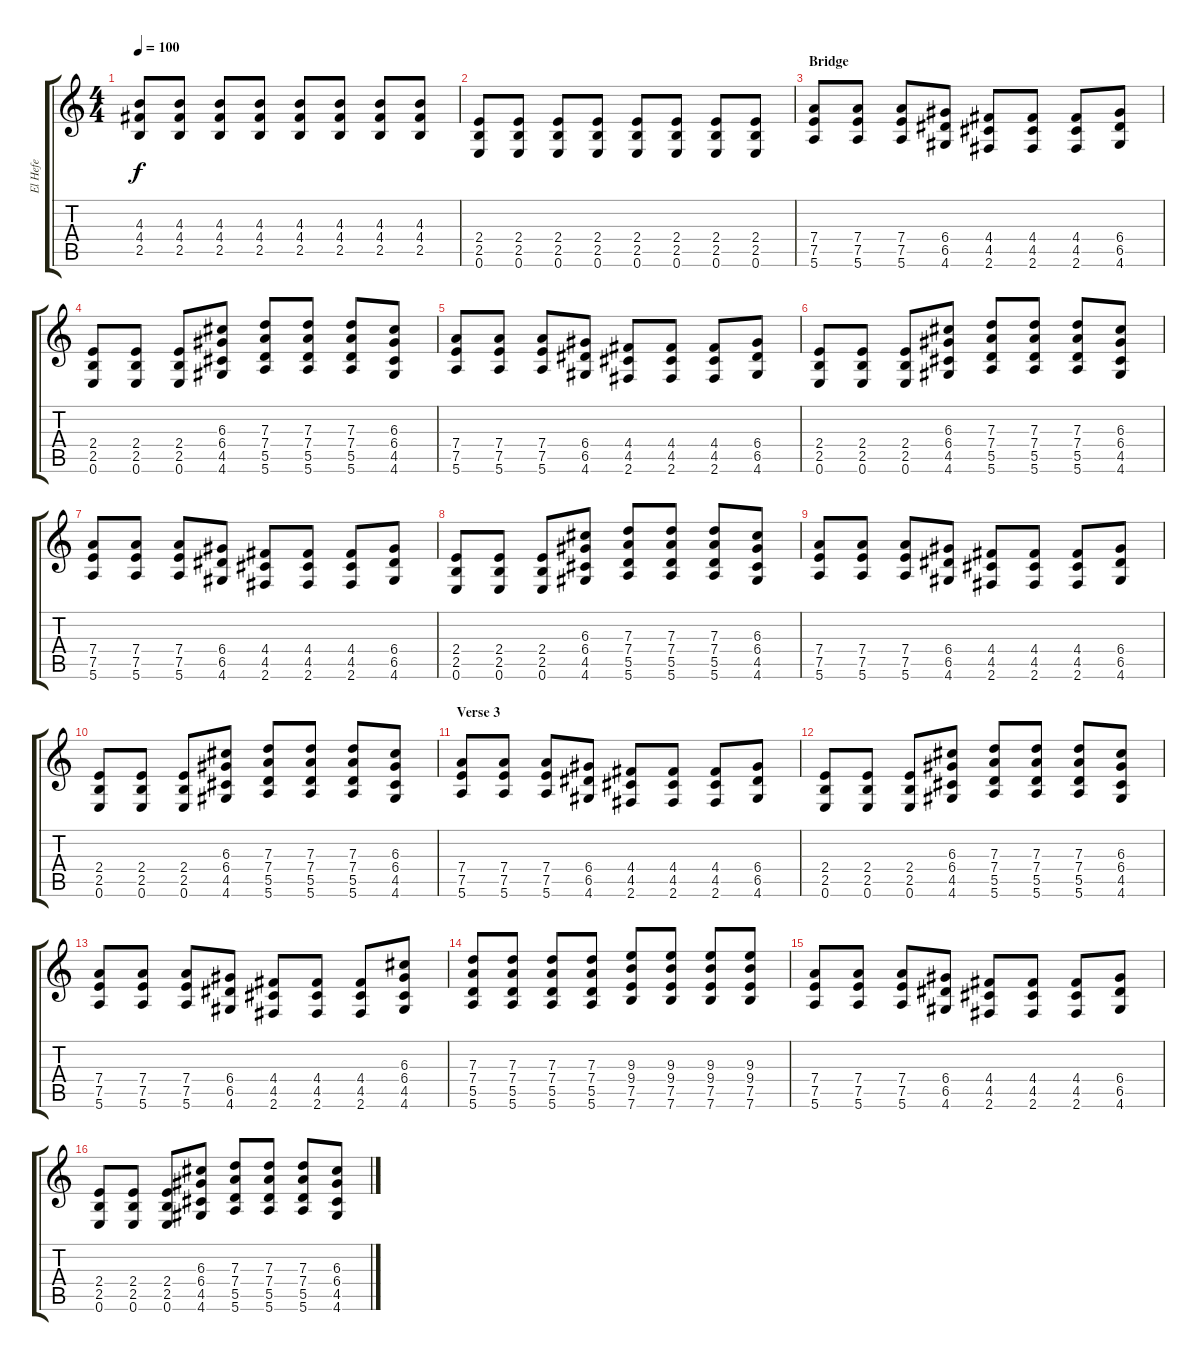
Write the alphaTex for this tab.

\track ("El Hefe" "El Hefe") {instrument distortionguitar}
\staff {score tabs}
\tuning (E4 B3 G3 D3 A2 E2) {hide}
\ts (4 4)
\tempo 100
\clef g2
\ks c
(4.3 4.4 2.5).8{dy f instrument electricguitarmuted} (4.3 4.4 2.5).8 (4.3 4.4 2.5).8 (4.3 4.4 2.5).8 (4.3 4.4 2.5).8 (4.3 4.4 2.5).8 (4.3 4.4 2.5).8 (4.3 4.4 2.5).8 |
(2.4 2.5 0.6).8 (2.4 2.5 0.6).8 (2.4 2.5 0.6).8 (2.4 2.5 0.6).8 (2.4 2.5 0.6).8 (2.4 2.5 0.6).8 (2.4 2.5 0.6).8 (2.4 2.5 0.6).8 |
\section ("" "Bridge")
(7.4 7.5 5.6).8{instrument distortionguitar} (7.4 7.5 5.6).8 (7.4 7.5 5.6).8 (6.4 6.5 4.6).8 (4.4 4.5 2.6).8 (4.4 4.5 2.6).8 (4.4 4.5 2.6).8 (6.4 6.5 4.6).8 |
(2.4 2.5 0.6).8 (2.4 2.5 0.6).8 (2.4 2.5 0.6).8 (6.3 6.4 4.5 4.6).8 (7.3 7.4 5.5 5.6).8 (7.3 7.4 5.5 5.6).8 (7.3 7.4 5.5 5.6).8 (6.3 6.4 4.5 4.6).8 |
(7.4 7.5 5.6).8 (7.4 7.5 5.6).8 (7.4 7.5 5.6).8 (6.4 6.5 4.6).8 (4.4 4.5 2.6).8 (4.4 4.5 2.6).8 (4.4 4.5 2.6).8 (6.4 6.5 4.6).8 |
(2.4 2.5 0.6).8 (2.4 2.5 0.6).8 (2.4 2.5 0.6).8 (6.3 6.4 4.5 4.6).8 (7.3 7.4 5.5 5.6).8 (7.3 7.4 5.5 5.6).8 (7.3 7.4 5.5 5.6).8 (6.3 6.4 4.5 4.6).8 |
(7.4 7.5 5.6).8 (7.4 7.5 5.6).8 (7.4 7.5 5.6).8 (6.4 6.5 4.6).8 (4.4 4.5 2.6).8 (4.4 4.5 2.6).8 (4.4 4.5 2.6).8 (6.4 6.5 4.6).8 |
(2.4 2.5 0.6).8 (2.4 2.5 0.6).8 (2.4 2.5 0.6).8 (6.3 6.4 4.5 4.6).8 (7.3 7.4 5.5 5.6).8 (7.3 7.4 5.5 5.6).8 (7.3 7.4 5.5 5.6).8 (6.3 6.4 4.5 4.6).8 |
(7.4 7.5 5.6).8 (7.4 7.5 5.6).8 (7.4 7.5 5.6).8 (6.4 6.5 4.6).8 (4.4 4.5 2.6).8 (4.4 4.5 2.6).8 (4.4 4.5 2.6).8 (6.4 6.5 4.6).8 |
(2.4 2.5 0.6).8 (2.4 2.5 0.6).8 (2.4 2.5 0.6).8 (6.3 6.4 4.5 4.6).8 (7.3 7.4 5.5 5.6).8 (7.3 7.4 5.5 5.6).8 (7.3 7.4 5.5 5.6).8 (6.3 6.4 4.5 4.6).8 |
\section ("" "Verse 3")
(7.4 7.5 5.6).8 (7.4 7.5 5.6).8 (7.4 7.5 5.6).8 (6.4 6.5 4.6).8 (4.4 4.5 2.6).8 (4.4 4.5 2.6).8 (4.4 4.5 2.6).8 (6.4 6.5 4.6).8 |
(2.4 2.5 0.6).8 (2.4 2.5 0.6).8 (2.4 2.5 0.6).8 (6.3 6.4 4.5 4.6).8 (7.3 7.4 5.5 5.6).8 (7.3 7.4 5.5 5.6).8 (7.3 7.4 5.5 5.6).8 (6.3 6.4 4.5 4.6).8 |
(7.4 7.5 5.6).8 (7.4 7.5 5.6).8 (7.4 7.5 5.6).8 (6.4 6.5 4.6).8 (4.4 4.5 2.6).8 (4.4 4.5 2.6).8 (4.4 4.5 2.6).8 (6.3 6.4 4.5 4.6).8 |
(7.3 7.4 5.5 5.6).8 (7.3 7.4 5.5 5.6).8 (7.3 7.4 5.5 5.6).8 (7.3 7.4 5.5 5.6).8 (9.3 9.4 7.5 7.6).8 (9.3 9.4 7.5 7.6).8 (9.3 9.4 7.5 7.6).8 (9.3 9.4 7.5 7.6).8 |
(7.4 7.5 5.6).8 (7.4 7.5 5.6).8 (7.4 7.5 5.6).8 (6.4 6.5 4.6).8 (4.4 4.5 2.6).8 (4.4 4.5 2.6).8 (4.4 4.5 2.6).8 (6.4 6.5 4.6).8 |
(2.4 2.5 0.6).8 (2.4 2.5 0.6).8 (2.4 2.5 0.6).8 (6.3 6.4 4.5 4.6).8 (7.3 7.4 5.5 5.6).8 (7.3 7.4 5.5 5.6).8 (7.3 7.4 5.5 5.6).8 (6.3 6.4 4.5 4.6).8
